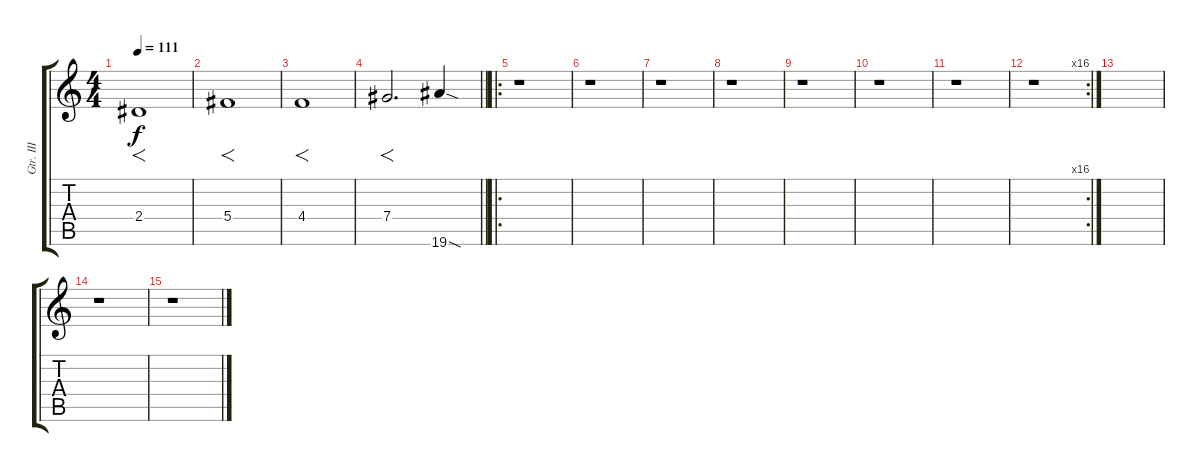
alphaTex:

\track ("Gtr. III" "Gtr. III") {instrument distortionguitar}
\staff {score tabs}
\tuning (Eb4 Bb3 Gb3 Db3 Ab2 Eb2) {hide}
\ts (4 4)
\tempo 111
\clef g2
\ks c
2.4.1{f dy f} |
5.4.1{f} |
4.4.1{f} |
\barLineRight lightlight
7.4.2{f d} 19.6{sod}.4 |
\ro
r.1 |
r.1 |
r.1 |
r.1 |
r.1 |
r.1 |
r.1 |
\rc 16
r.1 |
|
r.1 |
r.1
